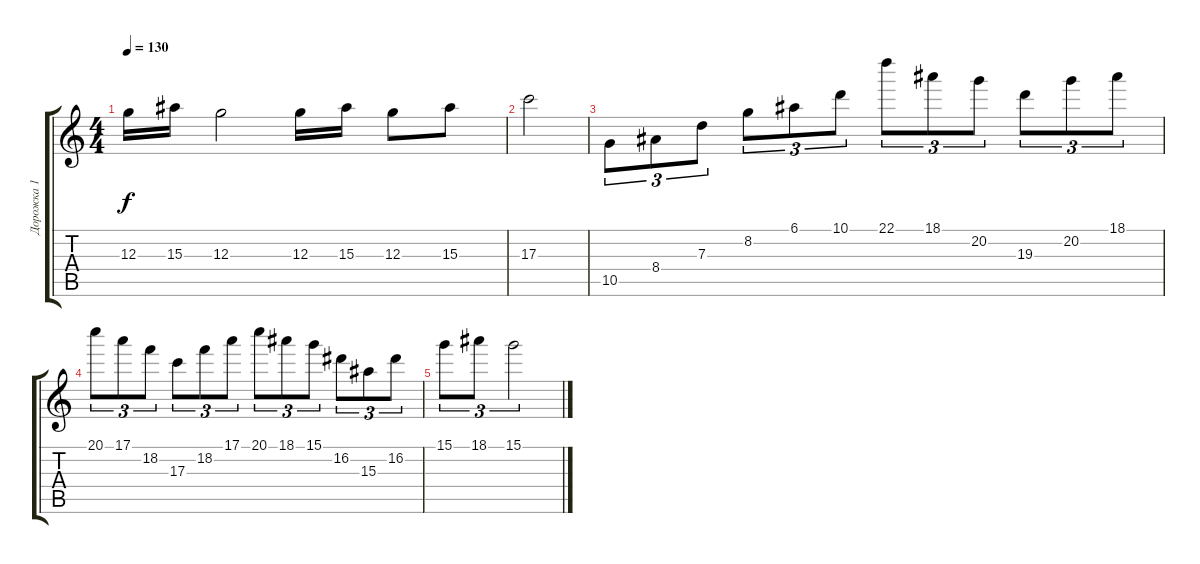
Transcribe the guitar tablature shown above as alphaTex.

\track ("Дорожка 1" "Дорожка 1") {instrument distortionguitar}
\staff {score tabs}
\tuning (E4 B3 G3 D3 A2 E2) {hide}
\ts (4 4)
\tempo 130
\clef g2
\ks c
12.3.16{dy f} 15.3.16 12.3.2 12.3.16 15.3.16 12.3.8 15.3.8 |
17.3.2 |
10.5.8{tu (3 2)} 8.4.8{tu (3 2)} 7.3.8{tu (3 2)} 8.2.8{tu (3 2)} 6.1.8{tu (3 2)} 10.1.8{tu (3 2)} 22.1.8{tu (3 2)} 18.1.8{tu (3 2)} 20.2.8{tu (3 2)} 19.3.8{tu (3 2)} 20.2.8{tu (3 2)} 18.1.8{tu (3 2)} |
20.1.8{tu (3 2)} 17.1.8{tu (3 2)} 18.2.8{tu (3 2)} 17.3.8{tu (3 2)} 18.2.8{tu (3 2)} 17.1.8{tu (3 2)} 20.1.8{tu (3 2)} 18.1.8{tu (3 2)} 15.1.8{tu (3 2)} 16.2.8{tu (3 2)} 15.3.8{tu (3 2)} 16.2.8{tu (3 2)} |
15.1.8{tu (3 2)} 18.1.8{tu (3 2)} 15.1.2{tu (3 2)}
